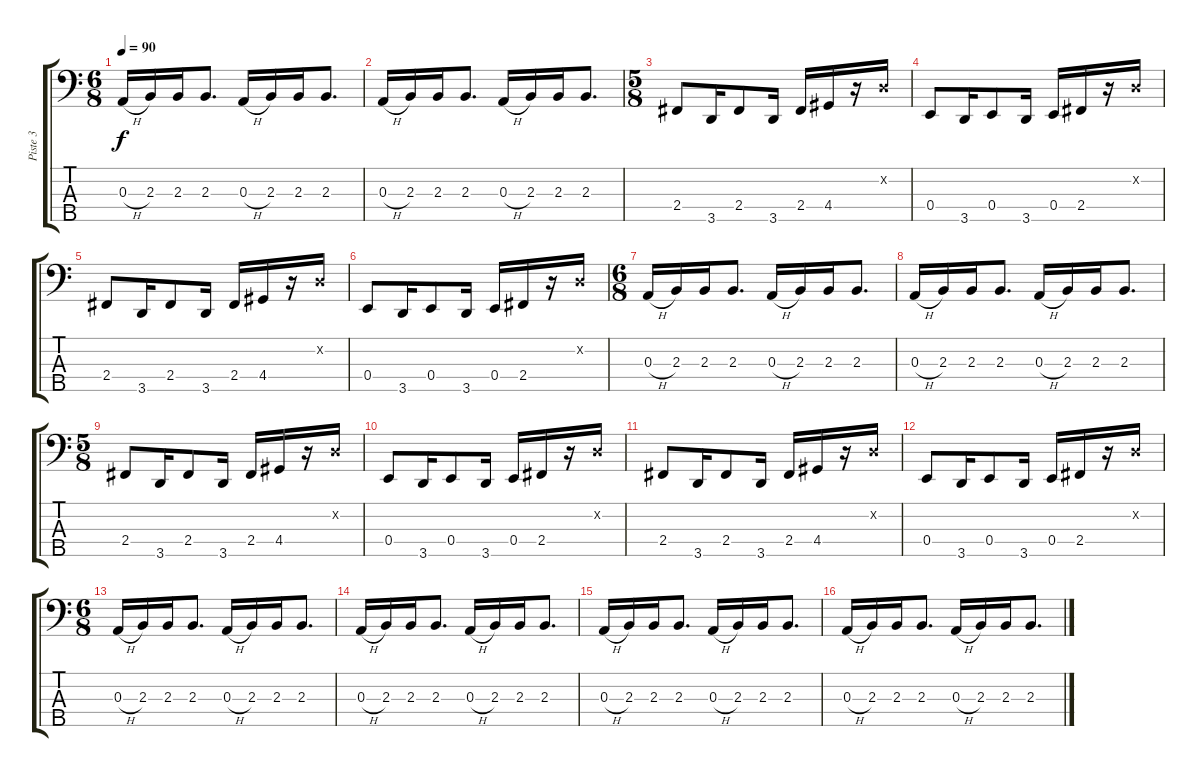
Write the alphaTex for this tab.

\track ("Piste 3" "Piste 3") {instrument electricbasspick}
\staff {score tabs}
\tuning (G2 D2 A1 E1 B0) {hide}
\ts (6 8)
\tempo 90
\clef f4
\ks c
0.3{h}.16{dy f} 2.3.16 2.3.16 2.3.8{d} 0.3{h}.16 2.3.16 2.3.16 2.3.8{d} |
0.3{h}.16 2.3.16 2.3.16 2.3.8{d} 0.3{h}.16 2.3.16 2.3.16 2.3.8{d} |
\ts (5 8)
2.4.8 3.5.16 2.4.8 3.5.16 2.4.16 4.4.16 r.16 0.2{x}.16 |
0.4.8 3.5.16 0.4.8 3.5.16 0.4.16 2.4.16 r.16 0.2{x}.16 |
2.4.8 3.5.16 2.4.8 3.5.16 2.4.16 4.4.16 r.16 0.2{x}.16 |
0.4.8 3.5.16 0.4.8 3.5.16 0.4.16 2.4.16 r.16 0.2{x}.16 |
\ts (6 8)
0.3{h}.16 2.3.16 2.3.16 2.3.8{d} 0.3{h}.16 2.3.16 2.3.16 2.3.8{d} |
0.3{h}.16 2.3.16 2.3.16 2.3.8{d} 0.3{h}.16 2.3.16 2.3.16 2.3.8{d} |
\ts (5 8)
2.4.8 3.5.16 2.4.8 3.5.16 2.4.16 4.4.16 r.16 0.2{x}.16 |
0.4.8 3.5.16 0.4.8 3.5.16 0.4.16 2.4.16 r.16 0.2{x}.16 |
2.4.8 3.5.16 2.4.8 3.5.16 2.4.16 4.4.16 r.16 0.2{x}.16 |
0.4.8 3.5.16 0.4.8 3.5.16 0.4.16 2.4.16 r.16 0.2{x}.16 |
\ts (6 8)
0.3{h}.16 2.3.16 2.3.16 2.3.8{d} 0.3{h}.16 2.3.16 2.3.16 2.3.8{d} |
0.3{h}.16 2.3.16 2.3.16 2.3.8{d} 0.3{h}.16 2.3.16 2.3.16 2.3.8{d} |
0.3{h}.16 2.3.16 2.3.16 2.3.8{d} 0.3{h}.16 2.3.16 2.3.16 2.3.8{d} |
0.3{h}.16 2.3.16 2.3.16 2.3.8{d} 0.3{h}.16 2.3.16 2.3.16 2.3.8{d}
